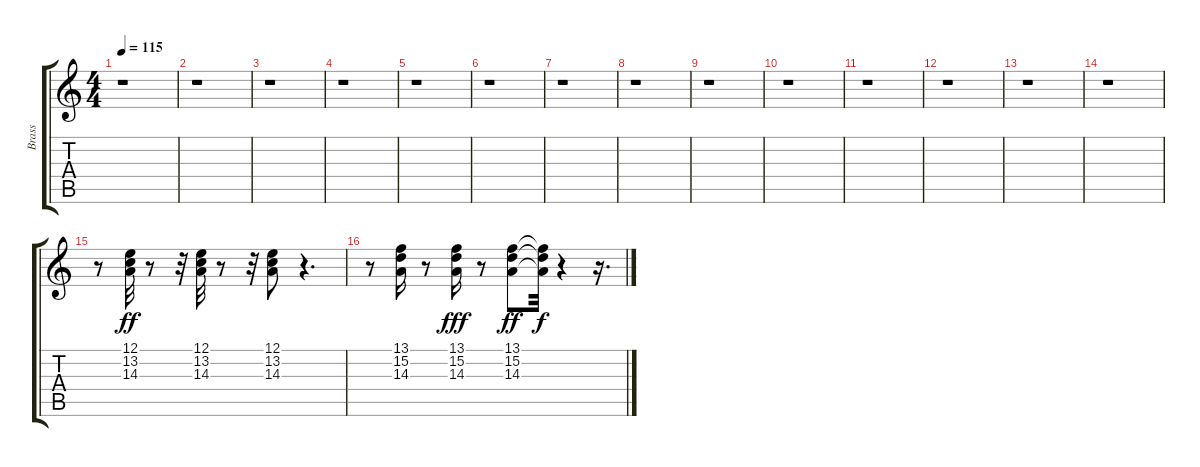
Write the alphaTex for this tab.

\track ("Brass" "Brass") {instrument brasssection}
\staff {score tabs}
\tuning (E4 B3 G3 D3 A2 E2) {hide}
\ts (4 4)
\tempo 115
\clef g2
\ks c
r.1{dy fff} |
r.1 |
r.1 |
r.1 |
r.1 |
r.1 |
r.1 |
r.1 |
r.1 |
r.1 |
r.1 |
r.1 |
r.1 |
r.1 |
r.8 (12.1 13.2 14.3).32{dy ff} r.8 r.32 (12.1 13.2 14.3).32 r.8 r.32 (12.1 13.2 14.3).8 r.4{d} |
r.8 (13.1 15.2 14.3).16 r.8 (13.1 15.2 14.3).16{dy fff} r.8 (13.1 15.2 14.3).8{dy ff} (13.1{t} 15.2{t} 14.3{t}).32{dy f} r.4 r.16{d}
